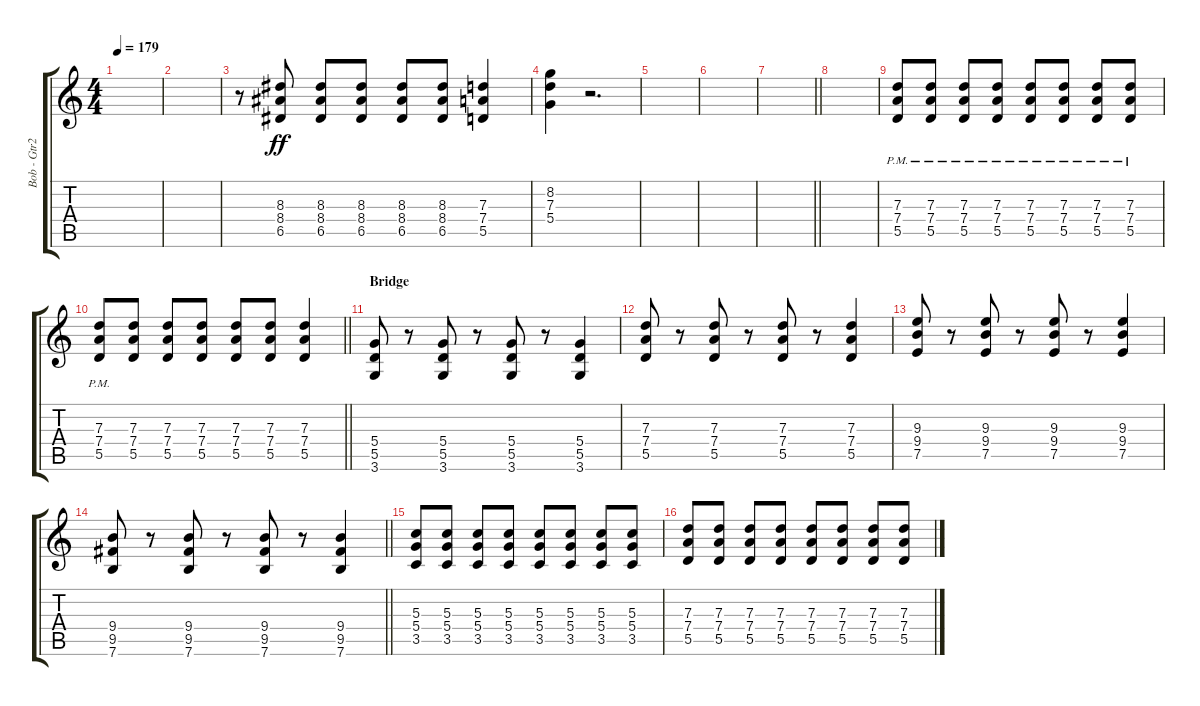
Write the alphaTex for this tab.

\track ("Bob - Gtr2" "Bob - Gtr2") {instrument overdrivenguitar}
\staff {score tabs}
\tuning (E4 B3 G3 D3 A2 E2) {hide}
\ts (4 4)
\tempo 179
\clef g2
\ks c
|
|
r.8 (8.3 8.4 6.5).8{dy ff} (8.3 8.4 6.5).8 (8.3 8.4 6.5).8 (8.3 8.4 6.5).8 (8.3 8.4 6.5).8 (7.3 7.4 5.5).4 |
(8.2 7.3 5.4).4 r.2{d} |
|
|
\barLineRight lightlight
|
|
(7.3{pm} 7.4{pm} 5.5{pm}).8 (7.3{pm} 7.4{pm} 5.5{pm}).8 (7.3{pm} 7.4{pm} 5.5{pm}).8 (7.3{pm} 7.4{pm} 5.5{pm}).8 (7.3{pm} 7.4{pm} 5.5{pm}).8 (7.3{pm} 7.4{pm} 5.5{pm}).8 (7.3{pm} 7.4{pm} 5.5{pm}).8 (7.3{pm} 7.4{pm} 5.5{pm}).8 |
\barLineRight lightlight
(7.3{pm} 7.4{pm} 5.5{pm}).8 (7.3 7.4 5.5).8 (7.3 7.4 5.5).8 (7.3 7.4 5.5).8 (7.3 7.4 5.5).8 (7.3 7.4 5.5).8 (7.3 7.4 5.5).4 |
\section ("" "Bridge")
(5.4 5.5 3.6).8 r.8 (5.4 5.5 3.6).8 r.8 (5.4 5.5 3.6).8 r.8 (5.4 5.5 3.6).4 |
(7.3 7.4 5.5).8 r.8 (7.3 7.4 5.5).8 r.8 (7.3 7.4 5.5).8 r.8 (7.3 7.4 5.5).4 |
(9.3 9.4 7.5).8 r.8 (9.3 9.4 7.5).8 r.8 (9.3 9.4 7.5).8 r.8 (9.3 9.4 7.5).4 |
\barLineRight lightlight
(9.4 9.5 7.6).8 r.8 (9.4 9.5 7.6).8 r.8 (9.4 9.5 7.6).8 r.8 (9.4 9.5 7.6).4 |
(5.3 5.4 3.5).8 (5.3 5.4 3.5).8 (5.3 5.4 3.5).8 (5.3 5.4 3.5).8 (5.3 5.4 3.5).8 (5.3 5.4 3.5).8 (5.3 5.4 3.5).8 (5.3 5.4 3.5).8 |
(7.3 7.4 5.5).8 (7.3 7.4 5.5).8 (7.3 7.4 5.5).8 (7.3 7.4 5.5).8 (7.3 7.4 5.5).8 (7.3 7.4 5.5).8 (7.3 7.4 5.5).8 (7.3 7.4 5.5).8
